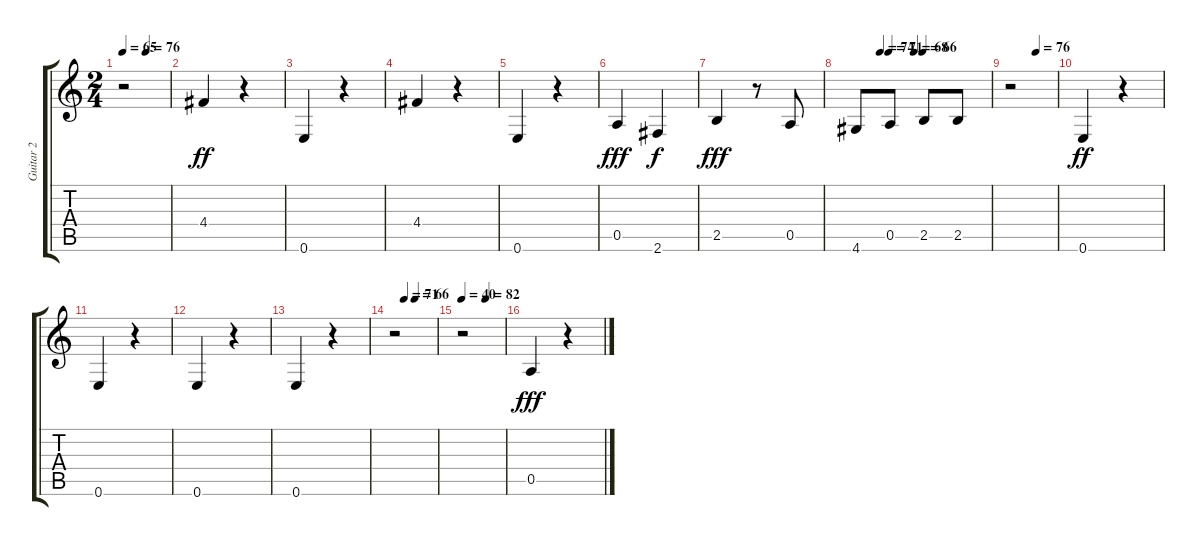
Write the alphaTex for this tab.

\track ("Guitar 2" "Guitar 2") {instrument acousticguitarnylon}
\staff {score tabs}
\tuning (E4 B3 G3 D3 A2 E2) {hide}
\ts (2 4)
\tempo 65
\tempo (76 0.5)
\clef g2
\ks c
r.2{dy fff} |
4.4.4{dy ff} r.4 |
0.6.4 r.4 |
4.4.4 r.4 |
0.6.4 r.4 |
0.5.4{dy fff} 2.6.4{dy f} |
2.5.4{dy fff} r.8 0.5.8 |
\tempo (74 0.1875)
\tempo (71 0.25)
\tempo (68 0.4375)
\tempo (66 0.5)
4.6.8 0.5.8 2.5.8 2.5.8 |
\tempo (76 0.5625)
r.2 |
0.6.4{dy ff} r.4 |
0.6.4 r.4 |
0.6.4 r.4 |
0.6.4 r.4 |
\tempo (71 0.25)
\tempo (66 0.5)
r.2 |
\tempo 40
\tempo (82 0.5625)
r.2 |
0.5.4{dy fff} r.4
